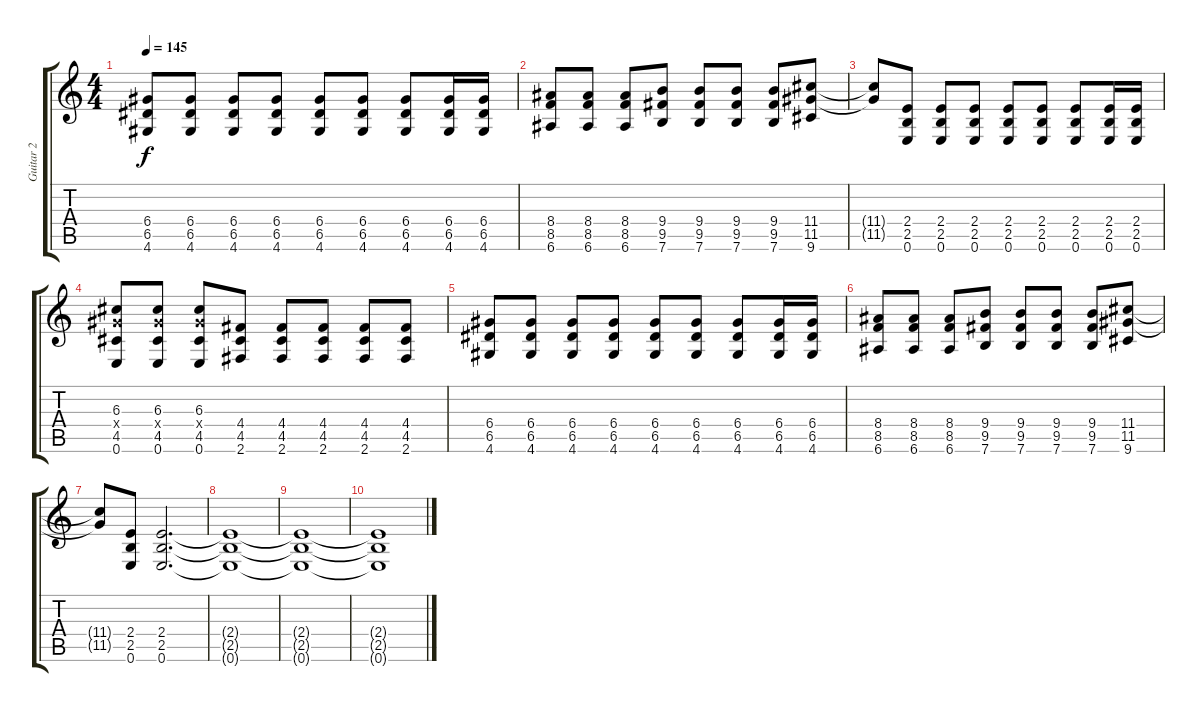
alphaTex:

\track ("Guitar 2" "Guitar 2") {instrument distortionguitar}
\staff {score tabs}
\tuning (E4 B3 G3 D3 A2 E2) {hide}
\ts (4 4)
\tempo 145
\clef g2
\ks c
(6.4 6.5 4.6).8{dy f} (6.4 6.5 4.6).8 (6.4 6.5 4.6).8 (6.4 6.5 4.6).8 (6.4 6.5 4.6).8 (6.4 6.5 4.6).8 (6.4 6.5 4.6).8 (6.4 6.5 4.6).16 (6.4 6.5 4.6).16 |
(8.4 8.5 6.6).8 (8.4 8.5 6.6).8 (8.4 8.5 6.6).8 (9.4 9.5 7.6).8 (9.4 9.5 7.6).8 (9.4 9.5 7.6).8 (9.4 9.5 7.6).8 (11.4 11.5 9.6).8 |
(11.4{t} 11.5{t}).8 (2.4 2.5 0.6).8 (2.4 2.5 0.6).8 (2.4 2.5 0.6).8 (2.4 2.5 0.6).8 (2.4 2.5 0.6).8 (2.4 2.5 0.6).8 (2.4 2.5 0.6).16 (2.4 2.5 0.6).16 |
(6.3 6.4{x} 4.5 0.6).8 (6.3 6.4{x} 4.5 0.6).8 (6.3 6.4{x} 4.5 0.6).8 (4.4 4.5 2.6).8 (4.4 4.5 2.6).8 (4.4 4.5 2.6).8 (4.4 4.5 2.6).8 (4.4 4.5 2.6).8 |
(6.4 6.5 4.6).8 (6.4 6.5 4.6).8 (6.4 6.5 4.6).8 (6.4 6.5 4.6).8 (6.4 6.5 4.6).8 (6.4 6.5 4.6).8 (6.4 6.5 4.6).8 (6.4 6.5 4.6).16 (6.4 6.5 4.6).16 |
(8.4 8.5 6.6).8 (8.4 8.5 6.6).8 (8.4 8.5 6.6).8 (9.4 9.5 7.6).8 (9.4 9.5 7.6).8 (9.4 9.5 7.6).8 (9.4 9.5 7.6).8 (11.4 11.5 9.6).8 |
(11.4{t} 11.5{t}).8 (2.4 2.5 0.6).8 (2.4 2.5 0.6).2{d} |
(2.4{t} 2.5{t} 0.6{t}).1 |
(2.4{t} 2.5{t} 0.6{t}).1 |
(2.4{t} 2.5{t} 0.6{t}).1
